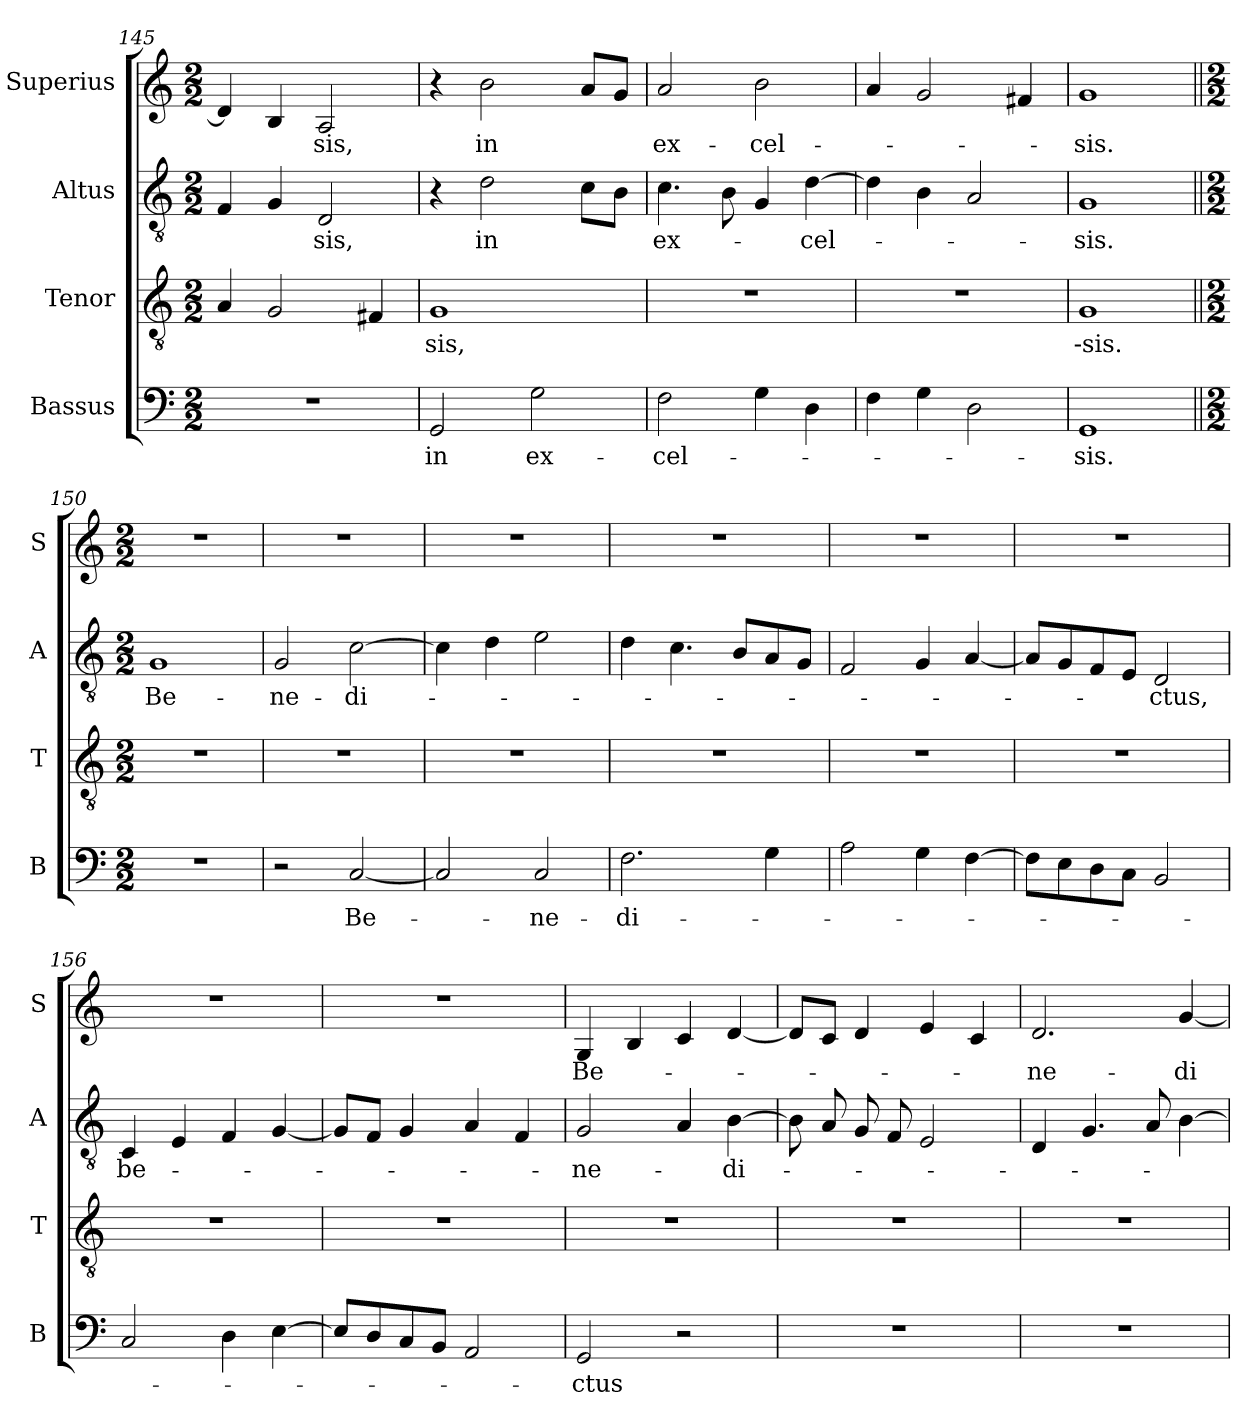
**kern	**text	**kern	**text	**kern	**text	**kern	**text
*part4	*part4	*part3	*part3	*part2	*part2	*part1	*part1
*staff4	*staff4	*staff3	*staff3	*staff2	*staff2	*staff1	*staff1
*I"Bassus	*	*I"Tenor	*	*I"Altus	*	*I"Superius	*
*I'B	*	*I'T	*	*I'A	*	*I'S	*
*clefF4	*	*clefGv2	*	*clefGv2	*	*clefG2	*
*k[]	*	*k[]	*	*k[]	*	*k[]	*
*M2/2	*	*M2/2	*	*M2/2	*	*M2/2	*
=145	=145	=145	=145	=145	=145	=145	=145
1r	.	4A	.	4F	.	4d]	.
.	.	2G	.	4G	.	4B	.
!	!	!	!	!	!LO:LY:i	!	!LO:LY:i
.	.	.	.	2D	-sis,	2A	-sis,
.	.	4F#X	.	.	.	.	.
=146	=146	=146	=146	=146	=146	=146	=146
!	!LO:LY:i	!	!	!	!	!	!
2GG	in	1G	-sis,	4r	.	4r	.
!	!	!	!	!	!LO:LY:i	!	!
.	.	.	.	2d	in	2b	in
!	!LO:LY:i	!	!	!	!	!	!
2G	ex-	.	.	.	.	.	.
.	.	.	.	8cL	.	8aL	.
.	.	.	.	8BJ	.	8gJ	.
=147	=147	=147	=147	=147	=147	=147	=147
!	!LO:LY:i	!	!	!	!LO:LY:i	!	!
2F	-cel-	1r	.	4.c	ex-	2a	ex-
.	.	.	.	8B	.	.	.
4G	.	.	.	4G	.	2b	-cel-
!	!	!	!	!	!LO:LY:i	!	!
4D	.	.	.	[4d	-cel-	.	.
=148	=148	=148	=148	=148	=148	=148	=148
4F	.	1r	.	4d]	.	4a	.
4G	.	.	.	4B	.	2g	.
2D	.	.	.	2A	.	.	.
.	.	.	.	.	.	4f#X	.
=149	=149	=149	=149	=149	=149	=149	=149
!	!LO:LY:i	!	!LO:LY:i	!	!LO:LY:i	!	!
1GG	-sis.	1G	--sis.	1G	-sis.	1g	-sis.
=150||	=150||	=150||	=150||	=150||	=150||	=150||	=150||
*M2/2	*	*M2/2	*	*M2/2	*	*M2/2	*
1r	.	1r	.	1G	Be-	1r	.
=151	=151	=151	=151	=151	=151	=151	=151
2r	.	1r	.	2G	-ne-	1r	.
[2C	Be-	.	.	[2c	-di-	.	.
=152	=152	=152	=152	=152	=152	=152	=152
2C]	.	1r	.	4c]	.	1r	.
.	.	.	.	4d	.	.	.
2C	-ne-	.	.	2e	.	.	.
=153	=153	=153	=153	=153	=153	=153	=153
2.F	-di-	1r	.	4d	.	1r	.
.	.	.	.	4.c	.	.	.
.	.	.	.	8BL	.	.	.
4G	.	.	.	8A	.	.	.
.	.	.	.	8GJ	.	.	.
=154	=154	=154	=154	=154	=154	=154	=154
2A	.	1r	.	2F	.	1r	.
4G	.	.	.	4G	.	.	.
[4F	.	.	.	[4A	.	.	.
=155	=155	=155	=155	=155	=155	=155	=155
8FL]	.	1r	.	8AL]	.	1r	.
8E	.	.	.	8G	.	.	.
8D	.	.	.	8F	.	.	.
8CJ	.	.	.	8EJ	.	.	.
2BB	.	.	.	2D	-ctus,	.	.
=156	=156	=156	=156	=156	=156	=156	=156
2C	.	1r	.	4C	be-	1r	.
.	.	.	.	4E	.	.	.
4D	.	.	.	4F	.	.	.
[4E	.	.	.	[4G	.	.	.
=157	=157	=157	=157	=157	=157	=157	=157
8EL]	.	1r	.	8GL]	.	1r	.
8D	.	.	.	8FJ	.	.	.
8C	.	.	.	4G	.	.	.
8BBJ	.	.	.	.	.	.	.
2AA	.	.	.	4A	.	.	.
.	.	.	.	4F	.	.	.
=158	=158	=158	=158	=158	=158	=158	=158
2GG	-ctus	1r	.	2G	-ne-	4G	Be-
.	.	.	.	.	.	4B	.
2r	.	.	.	4A	.	4c	.
.	.	.	.	[4B	-di-	[4d	.
=159	=159	=159	=159	=159	=159	=159	=159
1r	.	1r	.	8B]	.	8dL]	.
.	.	.	.	8A	.	8cJ	.
.	.	.	.	8G	.	4d	.
.	.	.	.	8F	.	.	.
.	.	.	.	2E	.	4e	.
.	.	.	.	.	.	4c	.
=160	=160	=160	=160	=160	=160	=160	=160
1r	.	1r	.	4D	.	2.d	-ne-
.	.	.	.	4.G	.	.	.
.	.	.	.	8A	.	.	.
.	.	.	.	[4B	.	[4g	-di-
=	=	=	=	=	=	=	=
*-	*-	*-	*-	*-	*-	*-	*-
